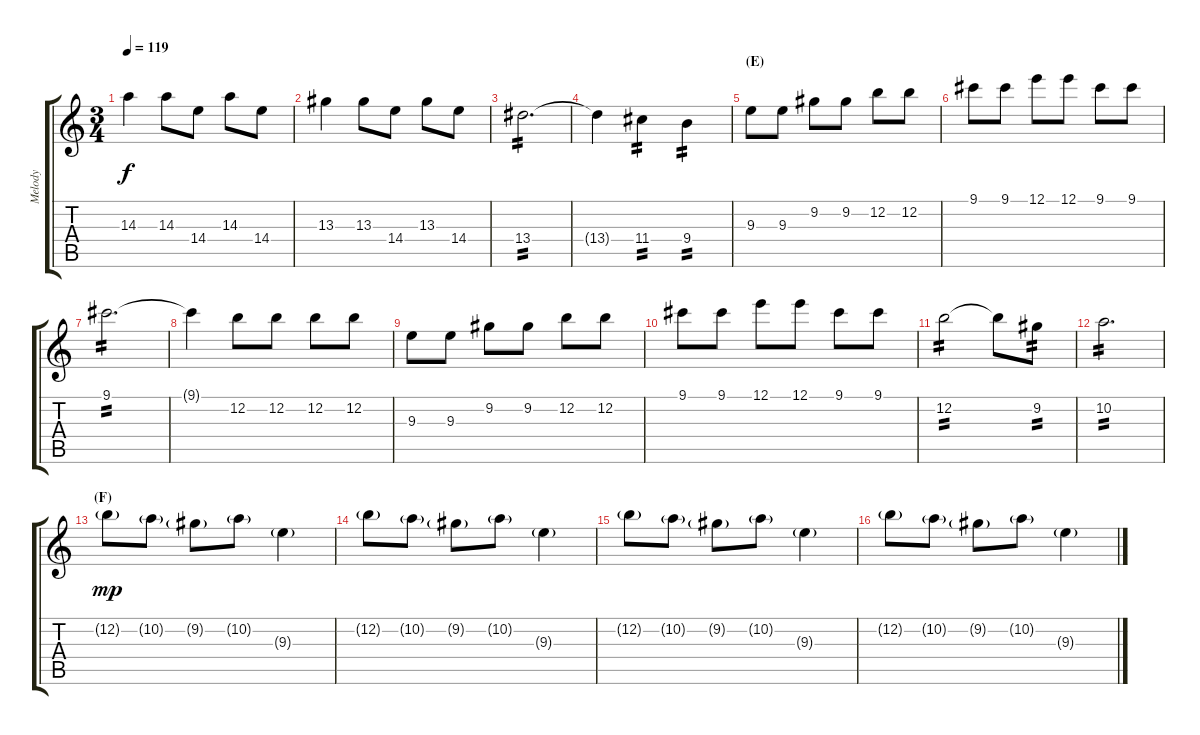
\track ("Melody" "Melody") {instrument electricguitarjazz}
\staff {score tabs}
\tuning (E4 B3 G3 D3 A2 E2) {hide}
\ts (3 4)
\tempo 119
\clef g2
\ks c
14.3.4{dy f} 14.3.8 14.4.8 14.3.8 14.4.8 |
13.3.4 13.3.8 14.4.8 13.3.8 14.4.8 |
13.4.2{d tp 2} |
13.4{t}.4 11.4.4{tp 2} 9.4.4{tp 2} |
\section ("" "(E)")
9.3.8 9.3.8 9.2.8 9.2.8 12.2.8 12.2.8 |
9.1.8 9.1.8 12.1.8 12.1.8 9.1.8 9.1.8 |
9.1.2{d tp 2} |
9.1{t}.4 12.2.8 12.2.8 12.2.8 12.2.8 |
9.3.8 9.3.8 9.2.8 9.2.8 12.2.8 12.2.8 |
9.1.8 9.1.8 12.1.8 12.1.8 9.1.8 9.1.8 |
12.2.2{tp 2} 12.2{t}.8 9.2.8{tp 2} |
10.2.2{d tp 2} |
\section ("" "(F)")
12.2{g}.8{dy mp} 10.2{g}.8 9.2{g}.8 10.2{g}.8 9.3{g}.4 |
12.2{g}.8 10.2{g}.8 9.2{g}.8 10.2{g}.8 9.3{g}.4 |
12.2{g}.8 10.2{g}.8 9.2{g}.8 10.2{g}.8 9.3{g}.4 |
12.2{g}.8 10.2{g}.8 9.2{g}.8 10.2{g}.8 9.3{g}.4
